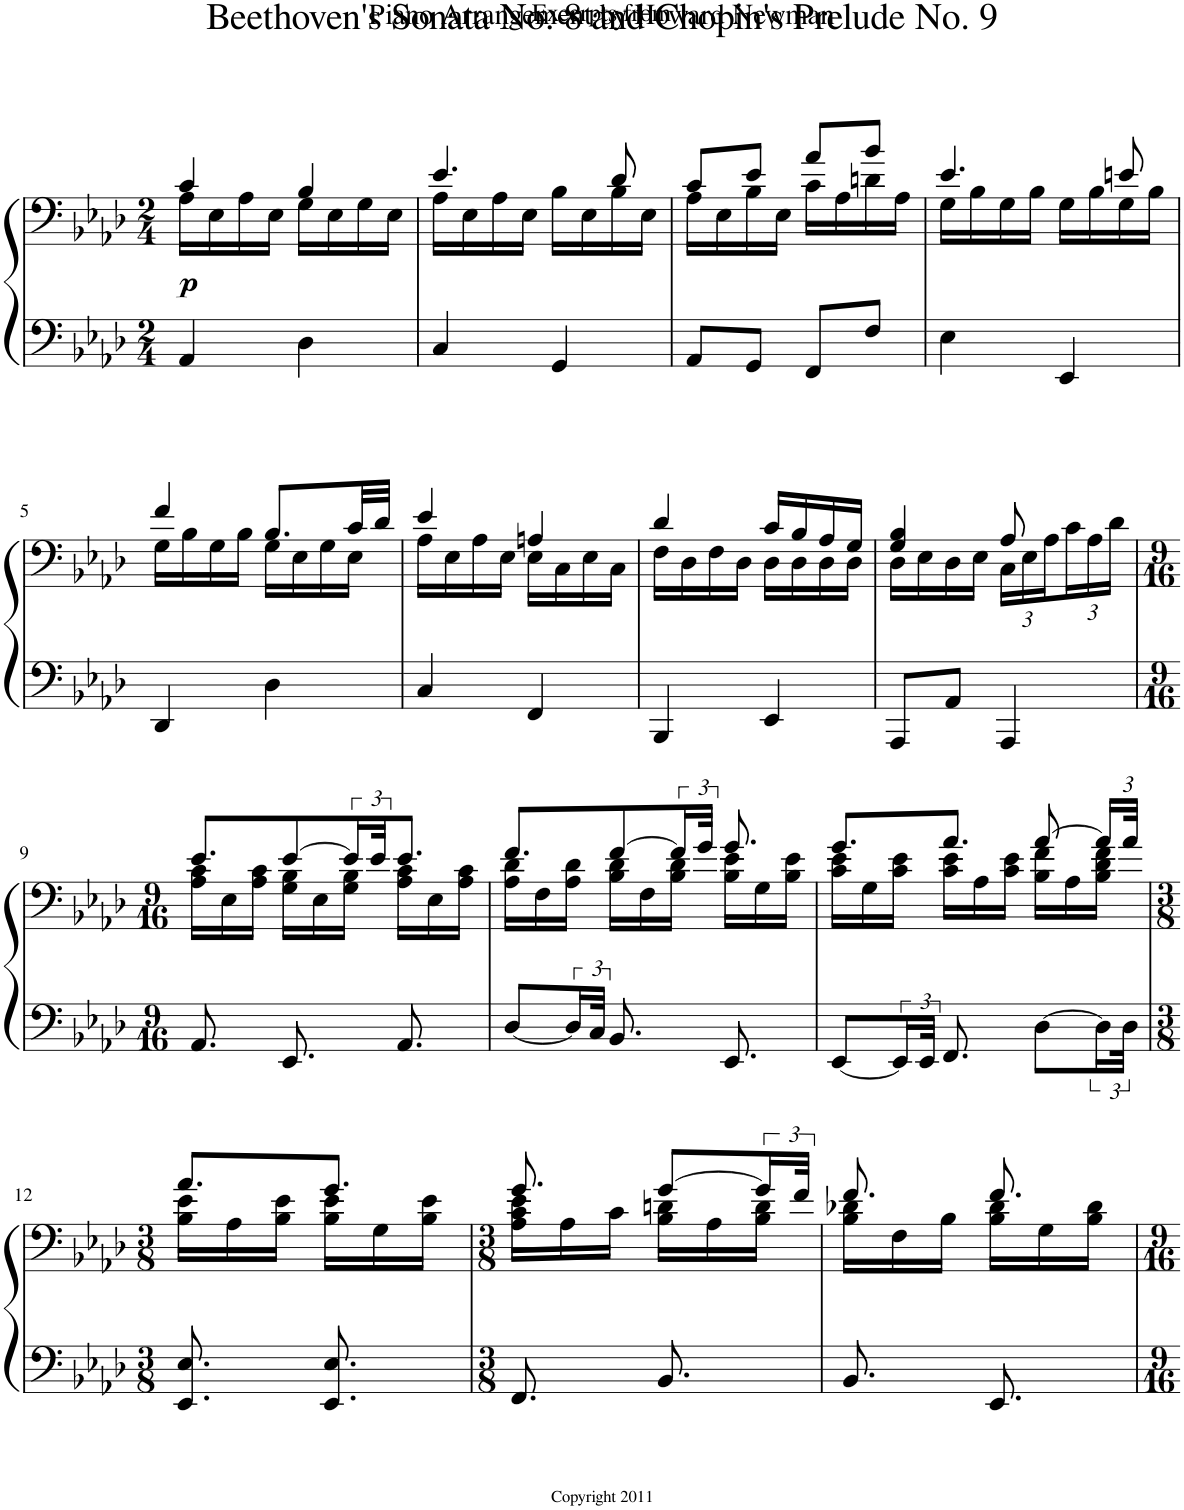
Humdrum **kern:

**kern	**kern	**dynam
*part1	*part1	*part1
*staff2	*staff1	*staff1/2
*I"Piano	*	*
*I'Pno	*	*
*clefF4	*clefF4	*
*k[b-e-a-d-]	*k[b-e-a-d-]	*
*M2/4	*M2/4	*
=1	=1	=1
*	*^	*
!	!	!	!LO:DY:b
4AA-/	4c/	16A-\LL	p
.	.	16E-\	.
.	.	16A-\	.
.	.	16E-\JJ	.
4D-\	4B-/	16G\LL	.
.	.	16E-\	.
.	.	16G\	.
.	.	16E-\JJ	.
=2	=2	=2	=2
4C/	4.e-/	16A-\LL	.
.	.	16E-\	.
.	.	16A-\	.
.	.	16E-\JJ	.
4GG/	.	16B-\LL	.
.	.	16E-\	.
.	8d-/	16B-\	.
.	.	16E-\JJ	.
=3	=3	=3	=3
8AA-/L	8c/L	16A-\LL	.
.	.	16E-\	.
8GG/J	8e-/J	16B-\	.
.	.	16E-\JJ	.
8FF/L	8a-/L	16c\LL	.
.	.	16A-\	.
8F/J	8b-/J	16dn\	.
.	.	16A-\JJ	.
=4	=4	=4	=4
4E-\	4.e-/	16G\LL	.
.	.	16B-\	.
.	.	16G\	.
.	.	16B-\JJ	.
4EE-/	.	16G\LL	.
.	.	16B-\	.
.	8en/	16G\	.
.	.	16B-\JJ	.
!!LO:LB:g=z	!!
=5	=5	=5	=5
4DD-/	4f/	16G\LL	.
.	.	16B-\	.
.	.	16G\	.
.	.	16B-\JJ	.
4D-\	8.B-/L	16G\LL	.
.	.	16E-\	.
.	.	16G\	.
.	32c/LL	16E-\JJ	.
.	32d-/JJJ	.	.
=6	=6	=6	=6
4C/	4e-/	16A-\LL	.
.	.	16E-\	.
.	.	16A-\	.
.	.	16E-\JJ	.
4FF/	4An/	16E-\LL	.
.	.	16C\	.
.	.	16E-\	.
.	.	16C\JJ	.
=7	=7	=7	=7
4BBB-/	4d-/	16F\LL	.
.	.	16D-\	.
.	.	16F\	.
.	.	16D-\JJ	.
4EE-/	16c/LL	16D-\LL	.
.	16B-/	16D-\	.
.	16A-/	16D-\	.
.	16G/JJ	16D-\JJ	.
=8	=8	=8	=8
8AAA-/L	4G/ 4B-/	16D-\LL	.
.	.	16E-\	.
8AA-/J	.	16D-\	.
.	.	16E-\JJ	.
*	*	*Xbrackettup	*
4AAA-/	8A-/	24C\LL	.
.	.	24E-\	.
.	.	24A-\	.
.	8ryy	24c\	.
.	.	24A-\	.
.	.	24d-\JJ	.
!!LO:LB:g=z	!!
=9	=9	=9	=9
*M9/16	*M9/16	*	*
8.AA-/	8.e-/L	16A-\ 16c\LL	.
.	.	16E-\	.
.	.	16A-\ 16c\JJ	.
8.EE-/	[8e-/	16G\ 16B-\LL	.
.	.	16E-\	.
*	*brackettup	*	*
.	24e-/L]	16G\ 16B-\JJ	.
.	48e-/JK	.	.
8.AA-/	8.e-/J	16A-\ 16c\LL	.
.	.	16E-\	.
.	.	16A-\ 16c\JJ	.
=10	=10	=10	=10
[8D-/L	8.f/L	16A-\ 16d-\LL	.
.	.	16F\	.
24D-/L]	.	16A-\ 16d-\JJ	.
48C/JJk	.	.	.
8.BB-/	[8f/	16B-\ 16d-\LL	.
.	.	16F\	.
.	24f/L]	16B-\ 16d-\JJ	.
.	48g/JJk	.	.
8.EE-/	8.g/	16B-\ 16e-\LL	.
.	.	16G\	.
.	.	16B-\ 16e-\JJ	.
=11	=11	=11	=11
[8EE-/L	8.g/L	16c\ 16e-\LL	.
.	.	16G\	.
24EE-/L]	.	16c\ 16e-\JJ	.
48EE-/JJk	.	.	.
8.FF/	8.a-/J	16c\ 16e-\LL	.
.	.	16A-\	.
.	.	16c\ 16e-\JJ	.
[8D-\L	[8a-/	16B-\ 16f\LL	.
.	.	16A-\	.
*	*Xbrackettup	*	*
24D-\L]	24a-/LL]	16B-\ 16d-\ 16f\JJ	.
48D-\JJk	48a-/JJk	.	.
!!LO:LB:g=z	!!
=12	=12	=12	=12
*M3/8	*M3/8	*	*
8.EE-/ 8.E-/	8.a-/L	16B-\ 16e-\LL	.
.	.	16A-\	.
.	.	16B-\ 16e-\JJ	.
8.EE-/ 8.E-/	8.g/J	16B-\ 16e-\LL	.
.	.	16G\	.
.	.	16B-\ 16e-\JJ	.
=13	=13	=13	=13
*M3/8	*M3/8	*	*
8.FF/	8.g/	16A-\ 16c\ 16e-\LL	.
.	.	16A-\	.
.	.	16c\JJ	.
8.BB-/	[8g/L	16B-\ 16dn\LL	.
.	.	16A-\	.
*	*brackettup	*	*
.	24g/L]	16B-\ 16d\JJ	.
.	48f/JJk	.	.
=14	=14	=14	=14
8.BB-/	8.f/	16B-\ 16d-X\LL	.
.	.	16F\	.
.	.	16B-\JJ	.
8.EE-/	8.f/	16B-\ 16d-\LL	.
.	.	16G\	.
.	.	16B-\ 16d-\JJ	.
*	*v	*v	*
=	=	=
*-	*-	*-
